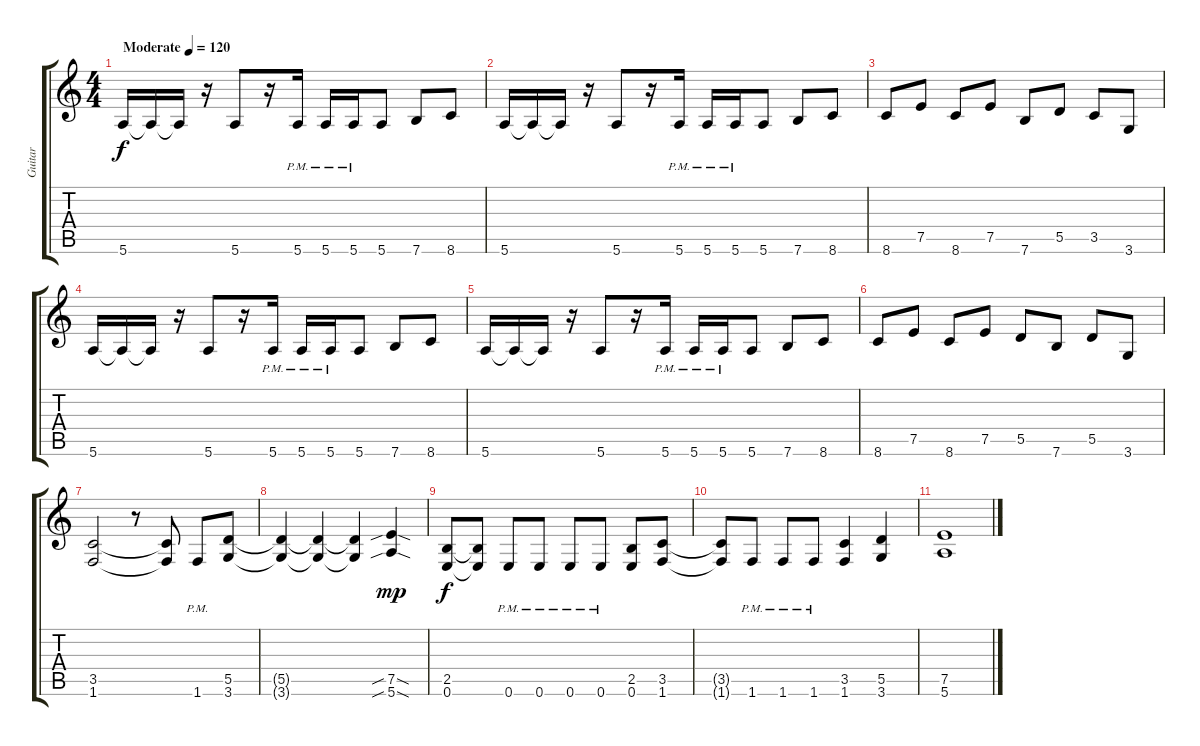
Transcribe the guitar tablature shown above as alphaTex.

\track ("Guitar" "Guitar") {instrument distortionguitar}
\staff {score tabs}
\tuning (E4 B3 G3 D3 A2 E2) {hide}
\ts (4 4)
\tempo (120 "Moderate")
\clef g2
\ks c
5.6.16{dy f instrument distortionguitar} 5.6{t}.16 5.6{t}.16 r.16 5.6.8 r.16 5.6{pm}.16 5.6{pm}.16 5.6{pm}.16 5.6.8 7.6.8 8.6.8 |
5.6.16 5.6{t}.16 5.6{t}.16 r.16 5.6.8 r.16 5.6{pm}.16 5.6{pm}.16 5.6{pm}.16 5.6.8 7.6.8 8.6.8 |
8.6.8 7.5.8 8.6.8 7.5.8 7.6.8 5.5.8 3.5.8 3.6.8 |
5.6.16 5.6{t}.16 5.6{t}.16 r.16 5.6.8 r.16 5.6{pm}.16 5.6{pm}.16 5.6{pm}.16 5.6.8 7.6.8 8.6.8 |
5.6.16 5.6{t}.16 5.6{t}.16 r.16 5.6.8 r.16 5.6{pm}.16 5.6{pm}.16 5.6{pm}.16 5.6.8 7.6.8 8.6.8 |
8.6.8 7.5.8 8.6.8 7.5.8 5.5.8 7.6.8 5.5.8 3.6.8 |
(3.5 1.6).2 r.8 (3.5{t} 1.6{t}).8 1.6{pm}.8 (5.5 3.6).8 |
(5.5{t} 3.6{t}).4 (5.5{t} 3.6{t}).4 (5.5{t} 3.6{t}).4 (7.5{sib sod} 5.6{sib sod}).4{dy mp} |
(2.5 0.6).8{dy f} (2.5{t} 0.6{t}).8 0.6{pm}.8 0.6{pm}.8 0.6{pm}.8 0.6{pm}.8 (2.5 0.6).8 (3.5 1.6).8 |
(3.5{t} 1.6{t}).8 1.6{pm}.8 1.6{pm}.8 1.6{pm}.8 (3.5 1.6).4 (5.5 3.6).4 |
(7.5 5.6).1
